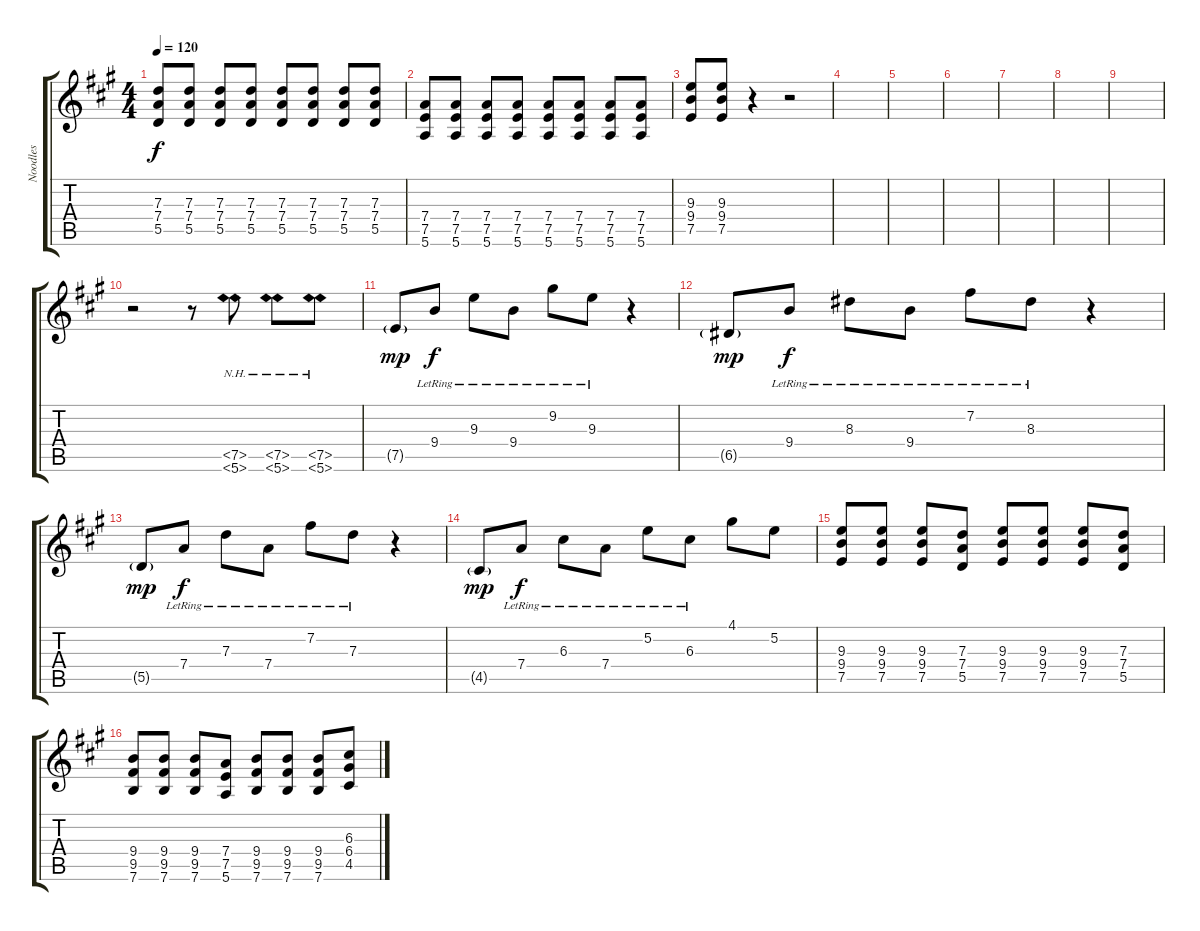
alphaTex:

\track ("Noodles" "Noodles") {instrument overdrivenguitar}
\staff {score tabs}
\tuning (E4 B3 G3 D3 A2 E2) {hide}
\ts (4 4)
\tempo 120
\clef g2
\ks a
(7.3 7.4 5.5).8{dy f} (7.3 7.4 5.5).8 (7.3 7.4 5.5).8 (7.3 7.4 5.5).8 (7.3 7.4 5.5).8 (7.3 7.4 5.5).8 (7.3 7.4 5.5).8 (7.3 7.4 5.5).8 |
(7.4 7.5 5.6).8 (7.4 7.5 5.6).8 (7.4 7.5 5.6).8 (7.4 7.5 5.6).8 (7.4 7.5 5.6).8 (7.4 7.5 5.6).8 (7.4 7.5 5.6).8 (7.4 7.5 5.6).8 |
(9.3 9.4 7.5).8 (9.3 9.4 7.5).8 r.4 r.2 |
|
|
|
|
|
|
r.2 r.8 (7.5{nh} 5.6{nh}).8 (7.5{nh} 5.6{nh}).8 (7.5{nh} 5.6{nh}).8 |
7.5{g}.8{dy mp} 9.4{lr}.8{dy f} 9.3{lr}.8 9.4{lr}.8 9.2{lr}.8 9.3{lr}.8 r.4 |
6.5{g}.8{dy mp} 9.4{lr}.8{dy f} 8.3{lr}.8 9.4{lr}.8 7.2{lr}.8 8.3{lr}.8 r.4 |
5.5{g}.8{dy mp} 7.4{lr}.8{dy f} 7.3{lr}.8 7.4{lr}.8 7.2{lr}.8 7.3{lr}.8 r.4 |
4.5{g}.8{dy mp} 7.4{lr}.8{dy f} 6.3{lr}.8 7.4{lr}.8 5.2{lr}.8 6.3{lr}.8 4.1.8 5.2.8 |
(9.3 9.4 7.5).8 (9.3 9.4 7.5).8 (9.3 9.4 7.5).8 (7.3 7.4 5.5).8 (9.3 9.4 7.5).8 (9.3 9.4 7.5).8 (9.3 9.4 7.5).8 (7.3 7.4 5.5).8 |
(9.4 9.5 7.6).8 (9.4 9.5 7.6).8 (9.4 9.5 7.6).8 (7.4 7.5 5.6).8 (9.4 9.5 7.6).8 (9.4 9.5 7.6).8 (9.4 9.5 7.6).8 (6.3 6.4 4.5).8
